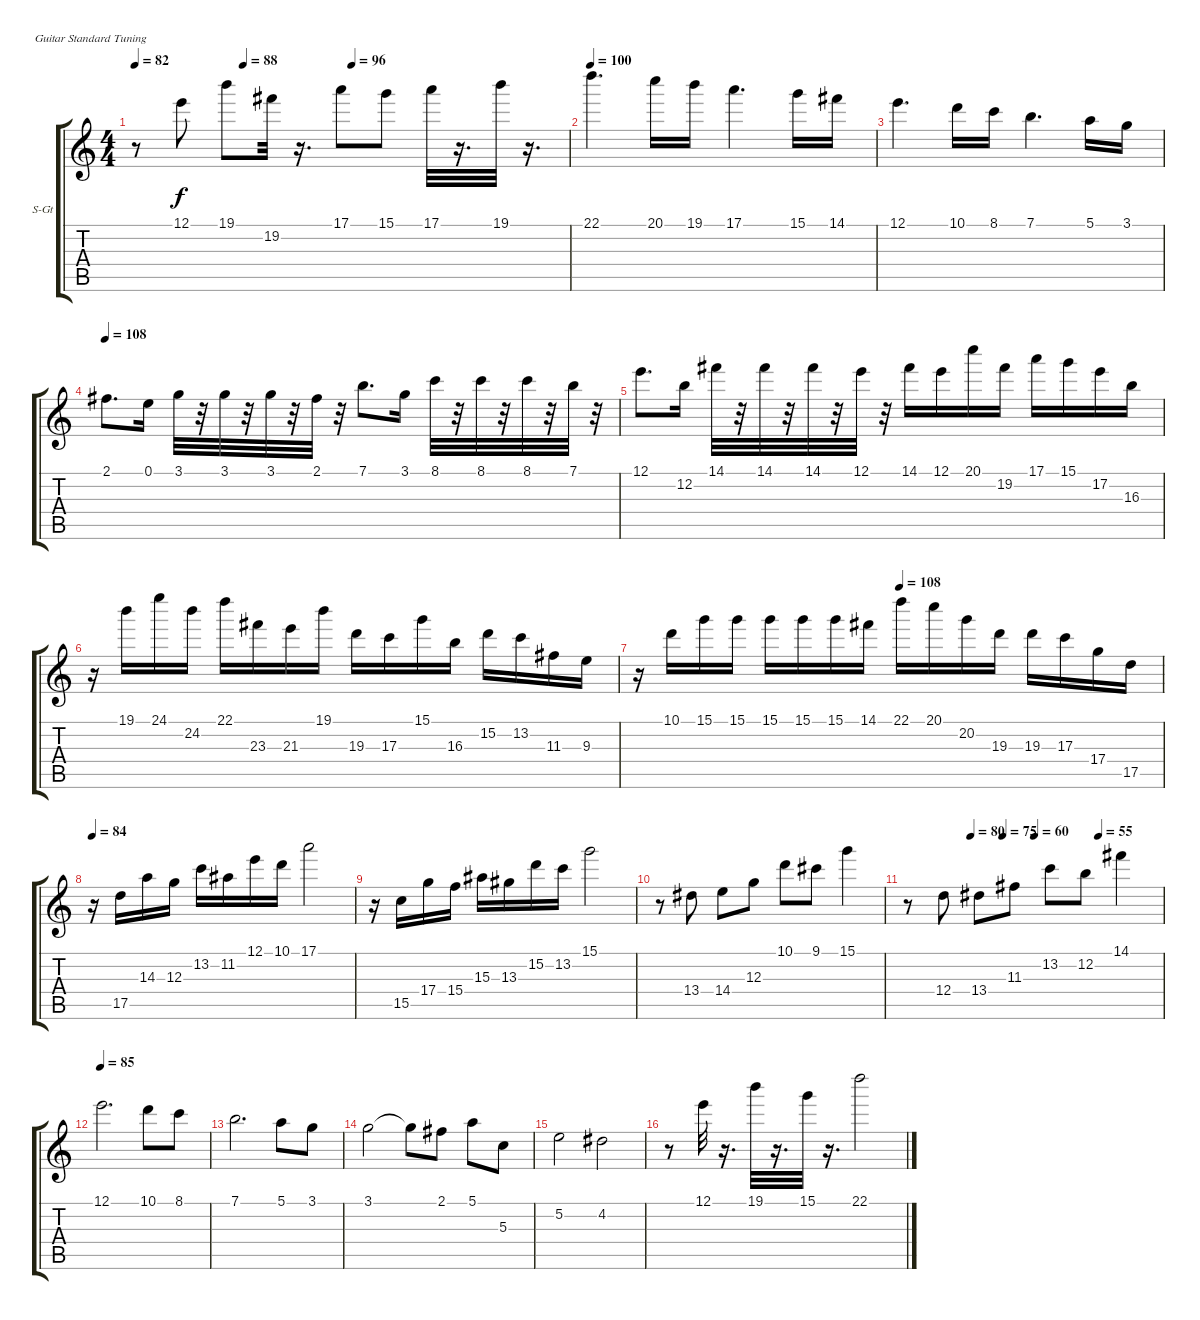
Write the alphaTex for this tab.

\bracketExtendMode groupsimilarinstruments
\firstSystemTrackNameOrientation horizontal
\otherSystemsTrackNameOrientation horizontal
\track ("Flûte" "S-Gt") {instrument flute}
\staff {score tabs}
\tuning (E4 B3 G3 D3 A2 E2)
\displaytranspose 12
\ts (4 4)
\tempo 82
\tempo (88 0.25)
\tempo (96 0.5)
\clef g2
\ks c
r.8{dy f} 12.1.8 19.1.8 19.2.32 r.16{d} 17.1.8 15.1.8 17.1.32 r.16{d} 19.1.32 r.16{d} |
\tempo 100
22.1.4{d} 20.1.16 19.1.16 17.1.4{d} 15.1.16 14.1.16 |
12.1.4{d} 10.1.16 8.1.16 7.1.4{d} 5.1.16 3.1.16 |
\tempo 108
2.1.8{d} 0.1.16 3.1.32 r.32 3.1.32 r.32 3.1.32 r.32 2.1.32 r.32 7.1.8{d} 3.1.16 8.1.32 r.32 8.1.32 r.32 8.1.32 r.32 7.1.32 r.32 |
12.1.8{d} 12.2.16 14.1.32 r.32 14.1.32 r.32 14.1.32 r.32 12.1.32 r.32 14.1.16 12.1.16 20.1.16 19.2.16 17.1.16 15.1.16 17.2.16 16.3.16 |
r.16 19.1.16 24.1.16 24.2.16 22.1.16 23.3.16 21.3.16 19.1.16 19.3.16 17.3.16 15.1.16 16.3.16 15.2.16 13.2.16 11.3.16 9.3.16 |
\tempo (108 0.5)
r.16 10.1.16 15.1.16 15.1.16 15.1.16 15.1.16 15.1.16 14.1.16 22.1.16 20.1.16 20.2.16 19.3.16 19.3.16 17.3.16 17.4.16 17.5.16 |
\tempo 84
r.16 17.5.16 14.3.16 12.3.16 13.2.16 11.2.16 12.1.16 10.1.16 17.1.2 |
r.16 15.5.16 17.4.16 15.4.16 15.3.16 13.3.16 15.2.16 13.2.16 15.1.2 |
r.8 13.4.8 14.4.8 12.3.8 10.1.8 9.1.8 15.1.4 |
\tempo (80 0.25)
\tempo (75 0.375)
\tempo (60 0.5)
\tempo (55 0.75)
r.8 12.4.8 13.4.8 11.3.8 13.2.8 12.2.8 14.1.4 |
\tempo 85
12.1.2{d} 10.1.8 8.1.8 |
7.1.2{d} 5.1.8 3.1.8 |
3.1.2 3.1{t}.8 2.1.8 5.1.8 5.3.8 |
5.2.2 4.2.2 |
r.8 12.1.32 r.16{d} 19.1.32 r.16{d} 15.1.32 r.16{d} 22.1.2
